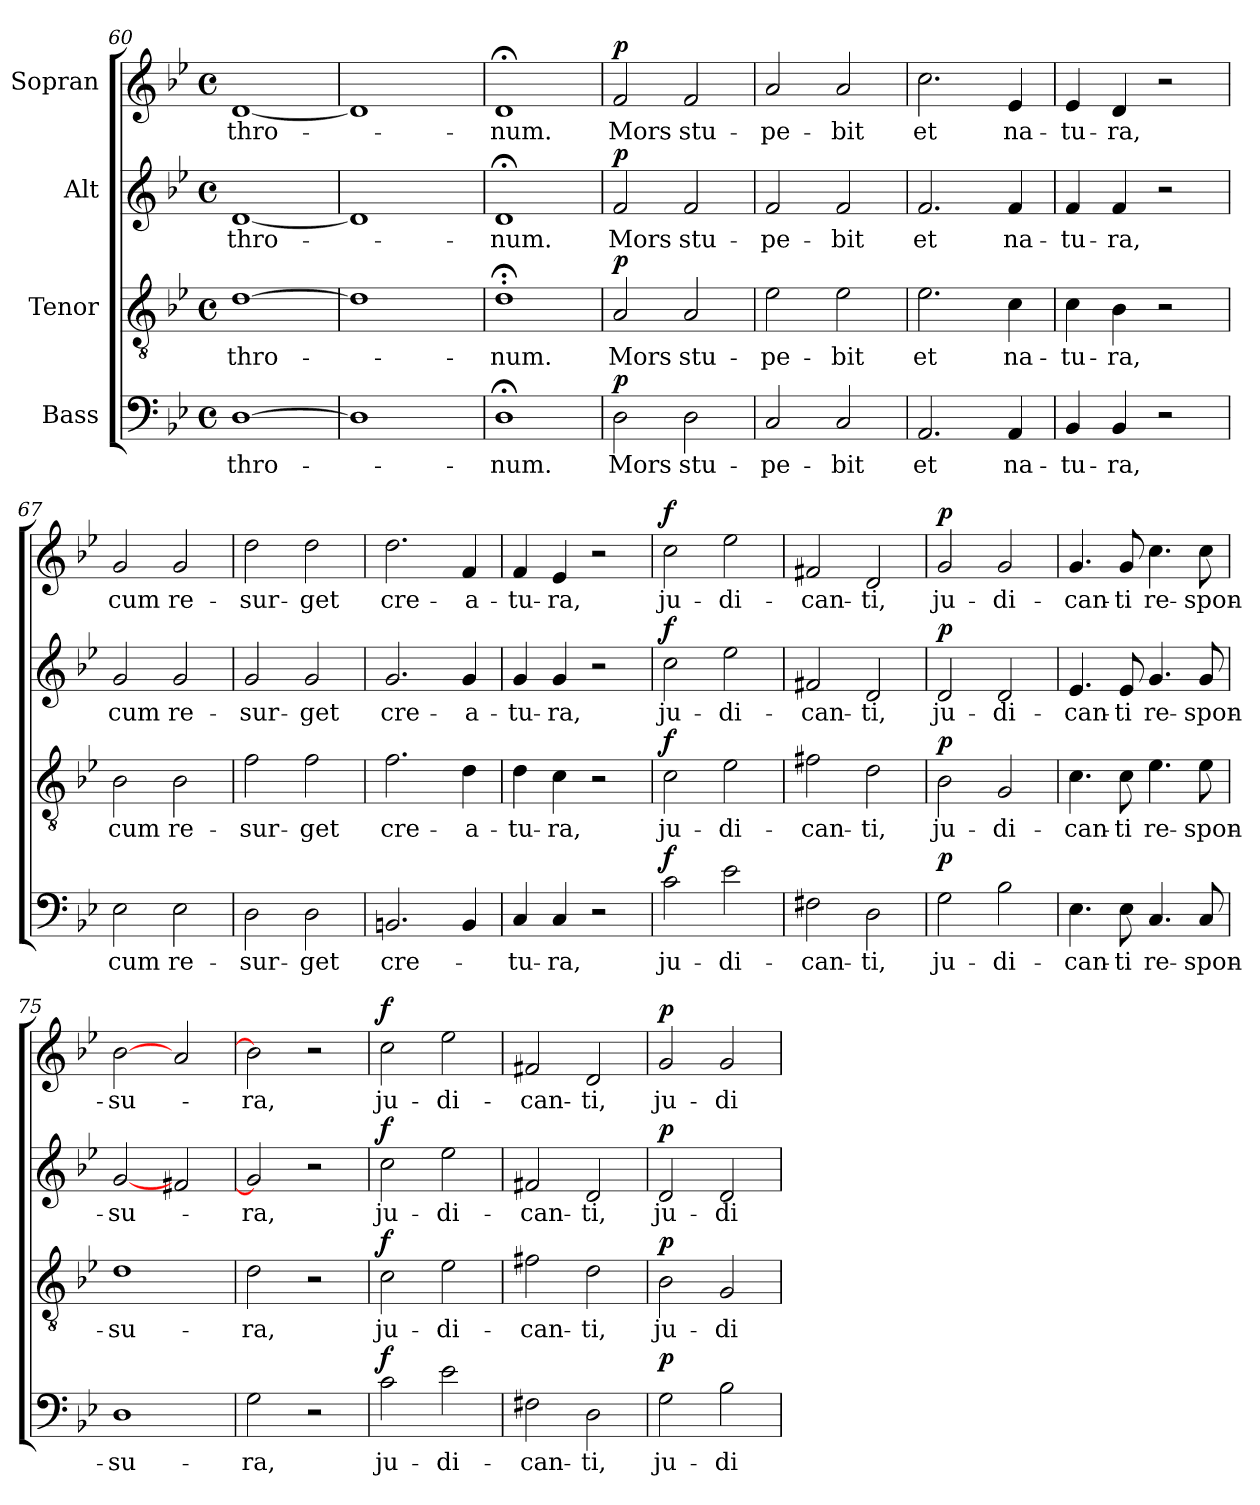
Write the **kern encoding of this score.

**kern	**text	**dynam	**kern	**text	**dynam	**kern	**text	**dynam	**kern	**text	**dynam
*part4	*part4	*part4	*part3	*part3	*part3	*part2	*part2	*part2	*part1	*part1	*part1
*staff4	*staff4	*staff4	*staff3	*staff3	*staff3	*staff2	*staff2	*staff2	*staff1	*staff1	*staff1
*I"Bass	*	*	*I"Tenor	*	*	*I"Alt	*	*	*I"Sopran	*	*
*clefF4	*	*	*clefGv2	*	*	*clefG2	*	*	*clefG2	*	*
*k[b-e-]	*	*	*k[b-e-]	*	*	*k[b-e-]	*	*	*k[b-e-]	*	*
*B-:	*	*	*B-:	*	*	*B-:	*	*	*B-:	*	*
*M4/4	*	*	*M4/4	*	*	*M4/4	*	*	*M4/4	*	*
*met(c)	*	*	*met(c)	*	*	*met(c)	*	*	*met(c)	*	*
=60	=60	=60	=60	=60	=60	=60	=60	=60	=60	=60	=60
!	!LO:LY:b	!	!	!LO:LY:b	!	!	!LO:LY:b	!	!	!LO:LY:b	!
[1D	thro-	.	[1d	thro-	.	[1d	thro-	.	[1d	thro-	.
=61	=61	=61	=61	=61	=61	=61	=61	=61	=61	=61	=61
1D]	.	.	1d]	.	.	1d]	.	.	1d]	.	.
!!LO:LB:g=z
=62	=62	=62	=62	=62	=62	=62	=62	=62	=62	=62	=62
!	!LO:LY:b	!	!	!LO:LY:b	!	!	!LO:LY:b	!	!	!LO:LY:b	!
1D;<	-num.	.	1d;<'	-num.	.	1d;<	-num.	.	1d;<	-num.	.
=63	=63	=63	=63	=63	=63	=63	=63	=63	=63	=63	=63
!	!LO:LY:b	!LO:DY:a	!	!LO:LY:b	!LO:DY:a	!	!LO:LY:b	!LO:DY:a	!	!LO:LY:b	!LO:DY:a
2D\	Mors	p	2A/	Mors	p	2f/	Mors	p	2f/	Mors	p
!	!LO:LY:b	!	!	!LO:LY:b	!	!	!LO:LY:b	!	!	!LO:LY:b	!
2D\	stu-	.	2A/	stu-	.	2f/	stu-	.	2f/	stu-	.
=64	=64	=64	=64	=64	=64	=64	=64	=64	=64	=64	=64
!	!LO:LY:b	!	!	!LO:LY:b	!	!	!LO:LY:b	!	!	!LO:LY:b	!
2C/	-pe-	.	2e-\	-pe-	.	2f/	-pe-	.	2a/	-pe-	.
!	!LO:LY:b	!	!	!LO:LY:b	!	!	!LO:LY:b	!	!	!LO:LY:b	!
2C/	-bit	.	2e-\	-bit	.	2f/	-bit	.	2a/	-bit	.
=65	=65	=65	=65	=65	=65	=65	=65	=65	=65	=65	=65
!	!LO:LY:b	!	!	!LO:LY:b	!	!	!LO:LY:b	!	!	!LO:LY:b	!
2.AA/	et	.	2.e-\	et	.	2.f/	et	.	2.cc\	et	.
!	!LO:LY:b	!	!	!LO:LY:b	!	!	!LO:LY:b	!	!	!LO:LY:b	!
4AA/	na-	.	4c\	na-	.	4f/	na-	.	4e-/	na-	.
=66	=66	=66	=66	=66	=66	=66	=66	=66	=66	=66	=66
!	!LO:LY:b	!	!	!LO:LY:b	!	!	!LO:LY:b	!	!	!LO:LY:b	!
4BB-/	-tu-	.	4c\	-tu-	.	4f/	-tu-	.	4e-/	-tu-	.
!	!LO:LY:b	!	!	!LO:LY:b	!	!	!LO:LY:b	!	!	!LO:LY:b	!
4BB-/	-ra,	.	4B-\	-ra,	.	4f/	-ra,	.	4d/	-ra,	.
2r	.	.	2r	.	.	2r	.	.	2r	.	.
=67	=67	=67	=67	=67	=67	=67	=67	=67	=67	=67	=67
!	!LO:LY:b	!	!	!LO:LY:b	!	!	!LO:LY:b	!	!	!LO:LY:b	!
2E-\	cum	.	2B-\	cum	.	2g/	cum	.	2g/	cum	.
!	!LO:LY:b	!	!	!LO:LY:b	!	!	!LO:LY:b	!	!	!LO:LY:b	!
2E-\	re-	.	2B-\	re-	.	2g/	re-	.	2g/	re-	.
=68	=68	=68	=68	=68	=68	=68	=68	=68	=68	=68	=68
!	!LO:LY:b	!	!	!LO:LY:b	!	!	!LO:LY:b	!	!	!LO:LY:b	!
2D\	-sur-	.	2f\	-sur-	.	2g/	-sur-	.	2dd\	-sur-	.
!	!LO:LY:b	!	!	!LO:LY:b	!	!	!LO:LY:b	!	!	!LO:LY:b	!
2D\	-get	.	2f\	-get	.	2g/	-get	.	2dd\	-get	.
!!LO:PB:g=z
=69	=69	=69	=69	=69	=69	=69	=69	=69	=69	=69	=69
!	!LO:LY:b	!	!	!LO:LY:b	!	!	!LO:LY:b	!	!	!LO:LY:b	!
2.BBn/	cre-	.	2.f\	cre-	.	2.g/	cre-	.	2.dd\	cre-	.
!	!	!	!	!LO:LY:b	!	!	!LO:LY:b	!	!	!LO:LY:b	!
4BB/	.	.	4d\	-a-	.	4g/	-a-	.	4f/	-a-	.
=70	=70	=70	=70	=70	=70	=70	=70	=70	=70	=70	=70
!	!LO:LY:b	!	!	!LO:LY:b	!	!	!LO:LY:b	!	!	!LO:LY:b	!
4C/	-tu-	.	4d\	-tu-	.	4g/	-tu-	.	4f/	-tu-	.
!	!LO:LY:b	!	!	!LO:LY:b	!	!	!LO:LY:b	!	!	!LO:LY:b	!
4C/	-ra,	.	4c\	-ra,	.	4g/	-ra,	.	4e-/	-ra,	.
2r	.	.	2r	.	.	2r	.	.	2r	.	.
=71	=71	=71	=71	=71	=71	=71	=71	=71	=71	=71	=71
!	!LO:LY:b	!LO:DY:a	!	!LO:LY:b	!LO:DY:a	!	!LO:LY:b	!LO:DY:a	!	!LO:LY:b	!LO:DY:a
2c\	ju-	f	2c\	ju-	f	2cc\	ju-	f	2cc\	ju-	f
!	!LO:LY:b	!	!	!LO:LY:b	!	!	!LO:LY:b	!	!	!LO:LY:b	!
2e-\	-di-	.	2e-\	-di-	.	2ee-\	-di-	.	2ee-\	-di-	.
=72	=72	=72	=72	=72	=72	=72	=72	=72	=72	=72	=72
!	!LO:LY:b	!	!	!LO:LY:b	!	!	!LO:LY:b	!	!	!LO:LY:b	!
2F#X\	-can-	.	2f#X\	-can-	.	2f#X/	-can-	.	2f#X/	-can-	.
!	!LO:LY:b	!	!	!LO:LY:b	!	!	!LO:LY:b	!	!	!LO:LY:b	!
2D\	-ti,	.	2d\	-ti,	.	2d/	-ti,	.	2d/	-ti,	.
=73	=73	=73	=73	=73	=73	=73	=73	=73	=73	=73	=73
!	!LO:LY:b	!LO:DY:a	!	!LO:LY:b	!LO:DY:a	!	!LO:LY:b	!LO:DY:a	!	!LO:LY:b	!LO:DY:a
2G\	ju-	p	2B-\	ju-	p	2d/	ju-	p	2g/	ju-	p
!	!LO:LY:b	!	!	!LO:LY:b	!	!	!LO:LY:b	!	!	!LO:LY:b	!
2B-\	-di-	.	2G/	-di-	.	2d/	-di-	.	2g/	-di-	.
=74	=74	=74	=74	=74	=74	=74	=74	=74	=74	=74	=74
!	!LO:LY:b	!	!	!LO:LY:b	!	!	!LO:LY:b	!	!	!LO:LY:b	!
4.E-\	-can-	.	4.c\	-can-	.	4.e-/	-can-	.	4.g/	-can-	.
!	!LO:LY:b	!	!	!LO:LY:b	!	!	!LO:LY:b	!	!	!LO:LY:b	!
8E-\	-ti	.	8c\	-ti	.	8e-/	-ti	.	8g/	-ti	.
!	!LO:LY:b	!	!	!LO:LY:b	!	!	!LO:LY:b	!	!	!LO:LY:b	!
4.C/	re-	.	4.e-\	re-	.	4.g/	re-	.	4.cc\	re-	.
!	!LO:LY:b	!	!	!LO:LY:b	!	!	!LO:LY:b	!	!	!LO:LY:b	!
8C/	-spon-	.	8e-\	-spon-	.	8g/	-spon-	.	8cc\	-spon-	.
=75	=75	=75	=75	=75	=75	=75	=75	=75	=75	=75	=75
!	!LO:LY:b	!	!	!LO:LY:b	!	!	!LO:LY:b	!	!	!LO:LY:b	!
1D	-su-	.	1d	-su-	.	[2g/	-su-	.	[2b-\	-su-	.
.	.	.	.	.	.	2f#X/	.	.	2a/	.	.
!!LO:LB:g=z
=76	=76	=76	=76	=76	=76	=76	=76	=76	=76	=76	=76
!	!LO:LY:b	!	!	!LO:LY:b	!	!	!LO:LY:b	!	!	!LO:LY:b	!
2G\	-ra,	.	2d\	-ra,	.	2g/]	-ra,	.	2b-\]	-ra,	.
2r	.	.	2r	.	.	2r	.	.	2r	.	.
=77	=77	=77	=77	=77	=77	=77	=77	=77	=77	=77	=77
!	!LO:LY:b	!LO:DY:a	!	!LO:LY:b	!LO:DY:a	!	!LO:LY:b	!LO:DY:a	!	!LO:LY:b	!LO:DY:a
2c\	ju-	f	2c\	ju-	f	2cc\	ju-	f	2cc\	ju-	f
!	!LO:LY:b	!	!	!LO:LY:b	!	!	!LO:LY:b	!	!	!LO:LY:b	!
2e-\	-di-	.	2e-\	-di-	.	2ee-\	-di-	.	2ee-\	-di-	.
=78	=78	=78	=78	=78	=78	=78	=78	=78	=78	=78	=78
!	!LO:LY:b	!	!	!LO:LY:b	!	!	!LO:LY:b	!	!	!LO:LY:b	!
2F#X\	-can-	.	2f#X\	-can-	.	2f#X/	-can-	.	2f#X/	-can-	.
!	!LO:LY:b	!	!	!LO:LY:b	!	!	!LO:LY:b	!	!	!LO:LY:b	!
2D\	-ti,	.	2d\	-ti,	.	2d/	-ti,	.	2d/	-ti,	.
=79	=79	=79	=79	=79	=79	=79	=79	=79	=79	=79	=79
!	!LO:LY:b	!LO:DY:a	!	!LO:LY:b	!LO:DY:a	!	!LO:LY:b	!LO:DY:a	!	!LO:LY:b	!LO:DY:a
2G\	ju-	p	2B-\	ju-	p	2d/	ju-	p	2g/	ju-	p
!	!LO:LY:b	!	!	!LO:LY:b	!	!	!LO:LY:b	!	!	!LO:LY:b	!
2B-\	-di-	.	2G/	-di-	.	2d/	-di-	.	2g/	-di-	.
=	=	=	=	=	=	=	=	=	=	=	=
*-	*-	*-	*-	*-	*-	*-	*-	*-	*-	*-	*-
